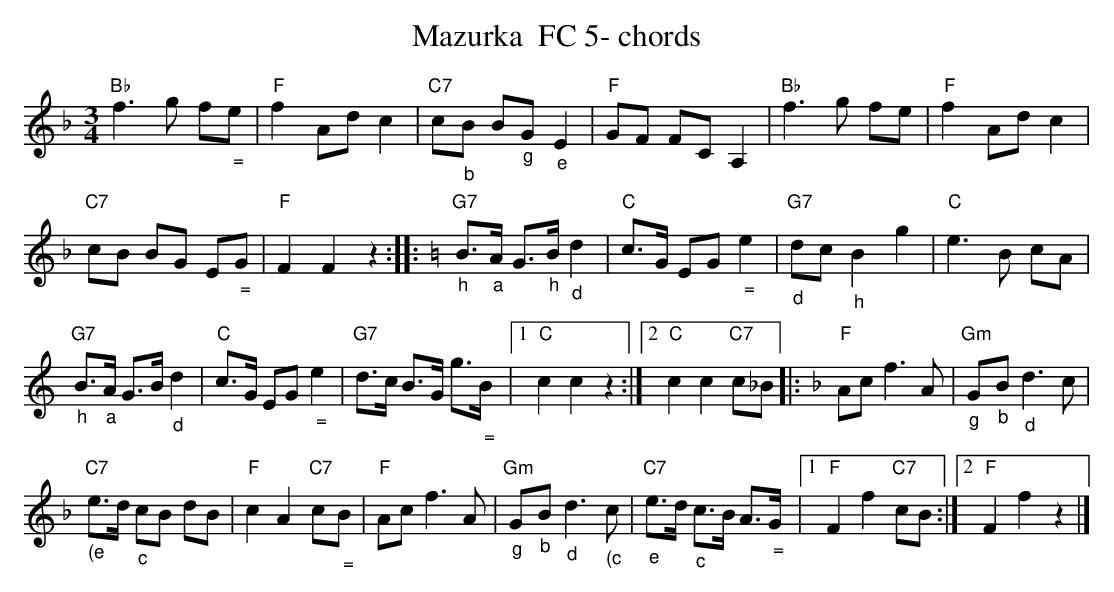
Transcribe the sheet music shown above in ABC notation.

X:1
T:Mazurka  FC 5- chords
M:3/4
L:1/8
K:Fmaj%%MIDI gchordon
"Bb"f3g f"_ ="e | "F"f2Adc2 | "C7"c"_b"B B"_g"G "_e"E2 | "F"GF FC A,2 | "Bb"f3g fe | "F"f2 Ad c2 |
"C7"cB BG E"_ ="G | "F"F2F2z2 :: [K:Cmaj] "G7""_h"B>"_a"A G>"_h"B "_d"d2 | "C"c>G EG "_ ="e2 | "G7""_d"dc"_h"B2g2 | "C"e3B cA |
"G7""_h"B>"_a"A G>B "_d"d2 | "C"c>G EG "_ ="e2 | "G7"d>c B>G g>"_ ="B |1"C"c2c2z2 :|2 "C"c2c2"C7"c_B |: [K:Fmaj] "F"Ac f3A | "Gm""_g"G"_b"B "_d"d3c |
"C7""_(e"e>d "_c"cB dB | "F"c2A2"C7"c"_ ="B | "F"Ac f3A | "Gm""_g"G"_b"B "_d"d3"_(c"c | "C7""_e"e>d "_c"c>B A>"_ ="G |1 "F"F2f2"C7"cB :|2 "F"F2f2z2 |]
